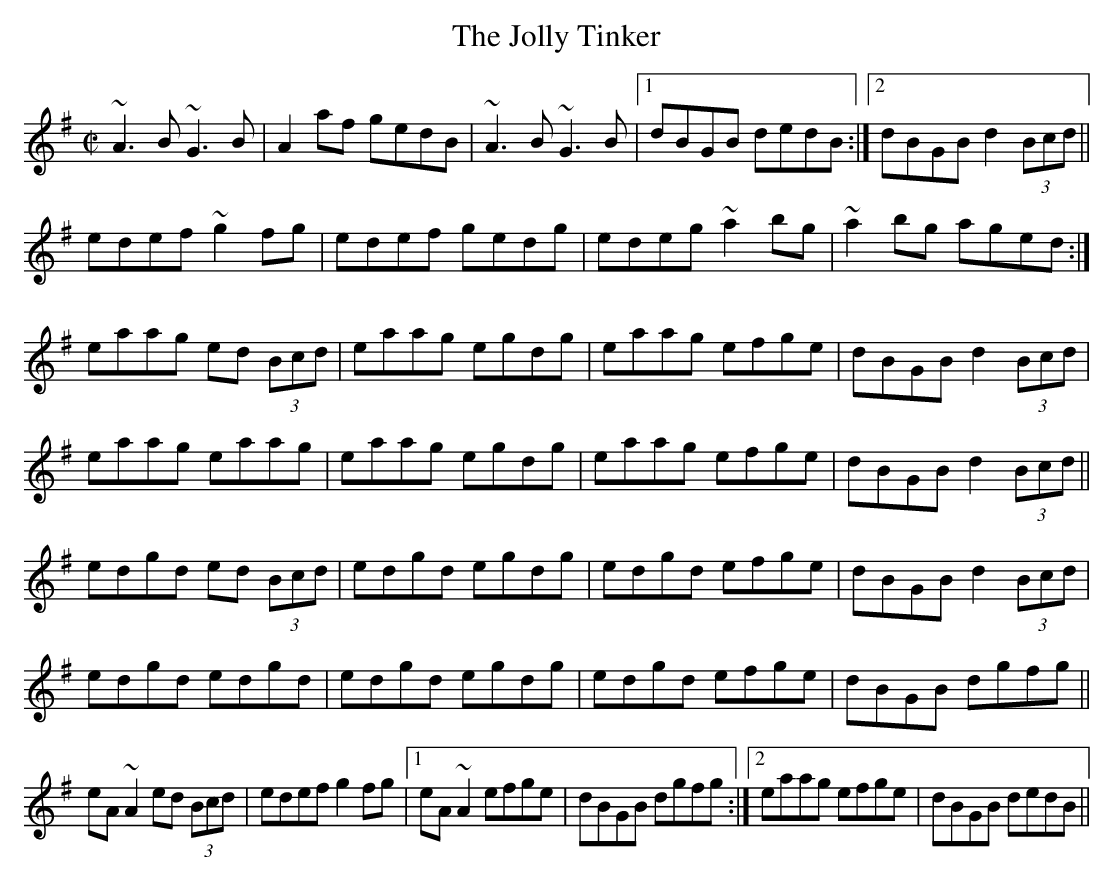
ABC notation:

X:1
T:Jolly Tinker, The
M:C|
L:1/8
K:Ador
~A3B ~G3B|A2af gedB|~A3B ~G3B|1 dBGB dedB:|2 dBGB d2 (3Bcd||
edef ~g2fg|edef gedg|edeg ~a2bg|~a2bg aged:|
eaag ed (3Bcd|eaag egdg|eaag efge|dBGB d2 (3Bcd|
eaag eaag|eaag egdg|eaag efge|dBGB d2 (3Bcd||
edgd ed (3Bcd|edgd egdg|edgd efge|dBGB d2 (3Bcd|
edgd edgd|edgd egdg|edgd efge|dBGB dgfg||
eA~A2 ed (3Bcd|edef g2fg|1 eA~A2 efge|dBGB dgfg:|2 eaag efge|dBGB dedB||
